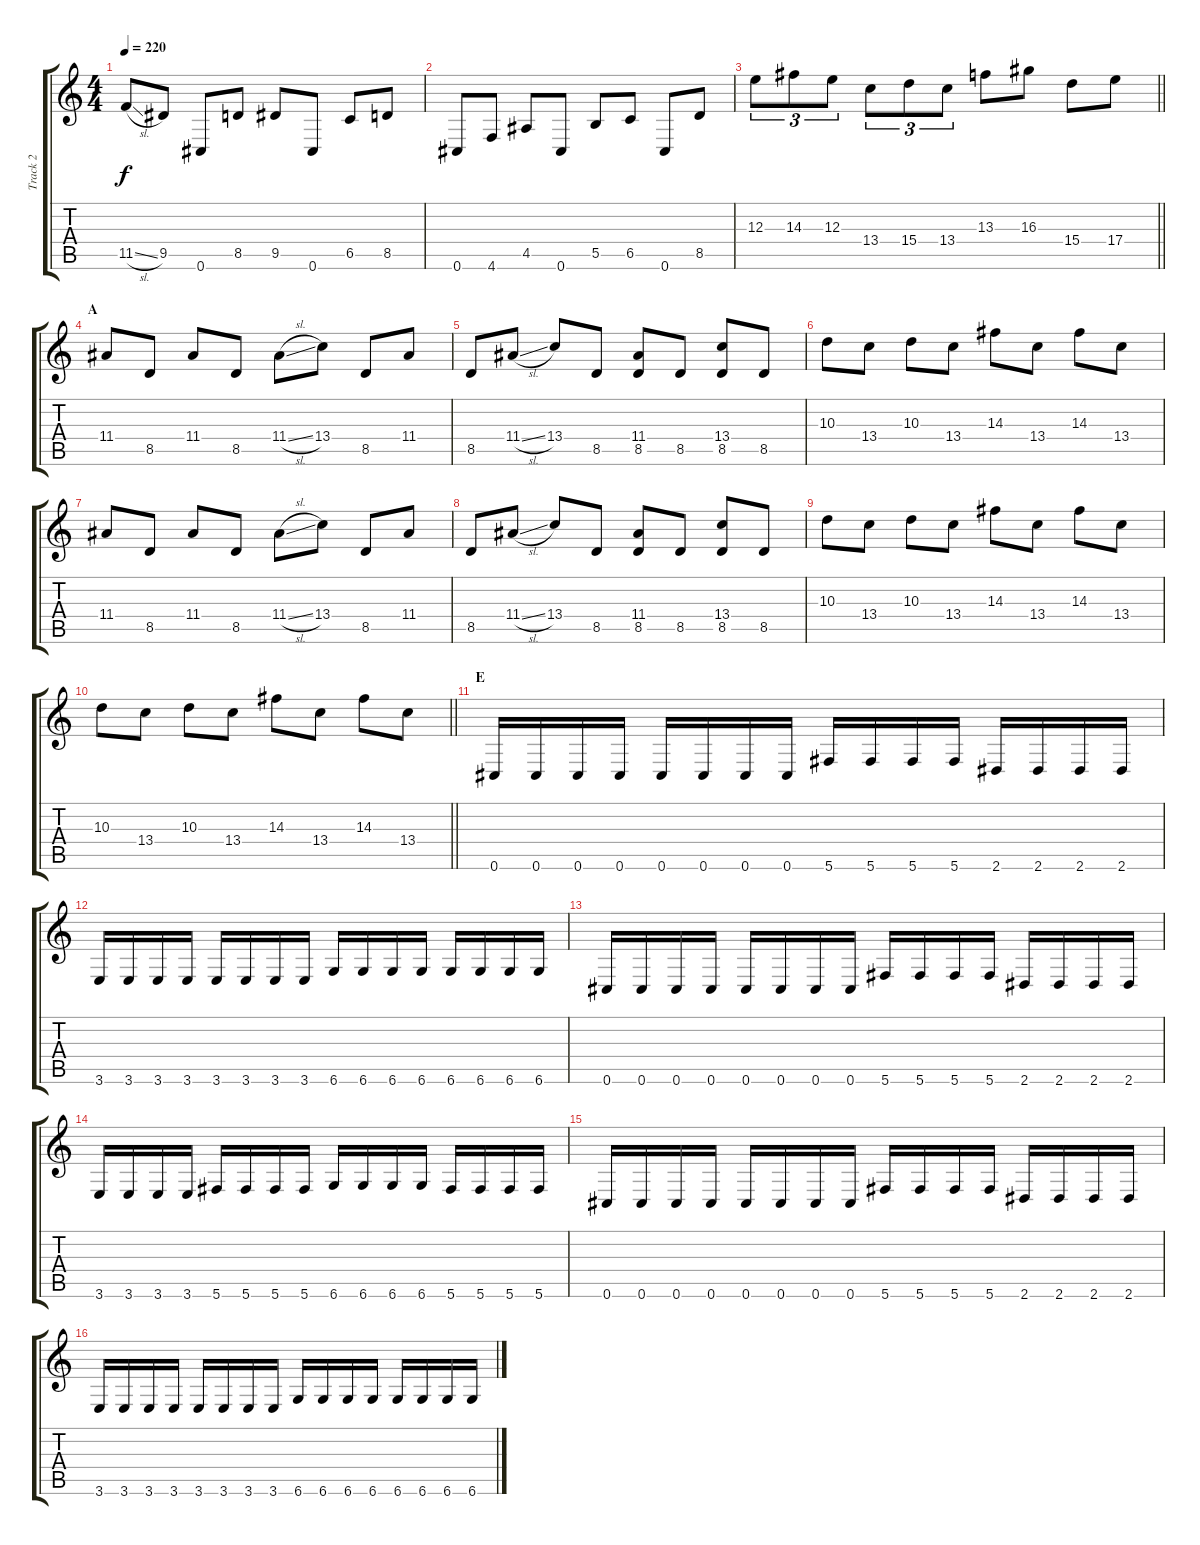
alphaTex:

\track ("Track 2" "Track 2") {instrument distortionguitar}
\staff {score tabs}
\tuning (Db4 Ab3 E3 B2 Gb2 Db2) {hide}
\ts (4 4)
\tempo 220
\clef g2
\ks c
11.5{sl}.8{dy f} 9.5.8 0.6.8 8.5.8 9.5.8 0.6.8 6.5.8 8.5.8 |
0.6.8 4.6.8 4.5.8 0.6.8 5.5.8 6.5.8 0.6.8 8.5.8 |
\barLineRight lightlight
12.3.8{tu (3 2)} 14.3.8{tu (3 2)} 12.3.8{tu (3 2)} 13.4.8{tu (3 2)} 15.4.8{tu (3 2)} 13.4.8{tu (3 2)} 13.3.8 16.3.8 15.4.8 17.4.8 |
\section ("" "A")
11.4.8 8.5.8 11.4.8 8.5.8 11.4{sl}.8 13.4.8 8.5.8 11.4.8 |
8.5.8 11.4{sl}.8 13.4.8 8.5.8 (11.4 8.5).8 8.5.8 (13.4 8.5).8 8.5.8 |
10.3.8 13.4.8 10.3.8 13.4.8 14.3.8 13.4.8 14.3.8 13.4.8 |
11.4.8 8.5.8 11.4.8 8.5.8 11.4{sl}.8 13.4.8 8.5.8 11.4.8 |
8.5.8 11.4{sl}.8 13.4.8 8.5.8 (11.4 8.5).8 8.5.8 (13.4 8.5).8 8.5.8 |
10.3.8 13.4.8 10.3.8 13.4.8 14.3.8 13.4.8 14.3.8 13.4.8 |
\barLineRight lightlight
10.3.8 13.4.8 10.3.8 13.4.8 14.3.8 13.4.8 14.3.8 13.4.8 |
\section ("" "E")
0.6.16 0.6.16 0.6.16 0.6.16 0.6.16 0.6.16 0.6.16 0.6.16 5.6.16 5.6.16 5.6.16 5.6.16 2.6.16 2.6.16 2.6.16 2.6.16 |
3.6.16 3.6.16 3.6.16 3.6.16 3.6.16 3.6.16 3.6.16 3.6.16 6.6.16 6.6.16 6.6.16 6.6.16 6.6.16 6.6.16 6.6.16 6.6.16 |
0.6.16 0.6.16 0.6.16 0.6.16 0.6.16 0.6.16 0.6.16 0.6.16 5.6.16 5.6.16 5.6.16 5.6.16 2.6.16 2.6.16 2.6.16 2.6.16 |
3.6.16 3.6.16 3.6.16 3.6.16 5.6.16 5.6.16 5.6.16 5.6.16 6.6.16 6.6.16 6.6.16 6.6.16 5.6.16 5.6.16 5.6.16 5.6.16 |
0.6.16 0.6.16 0.6.16 0.6.16 0.6.16 0.6.16 0.6.16 0.6.16 5.6.16 5.6.16 5.6.16 5.6.16 2.6.16 2.6.16 2.6.16 2.6.16 |
3.6.16 3.6.16 3.6.16 3.6.16 3.6.16 3.6.16 3.6.16 3.6.16 6.6.16 6.6.16 6.6.16 6.6.16 6.6.16 6.6.16 6.6.16 6.6.16
